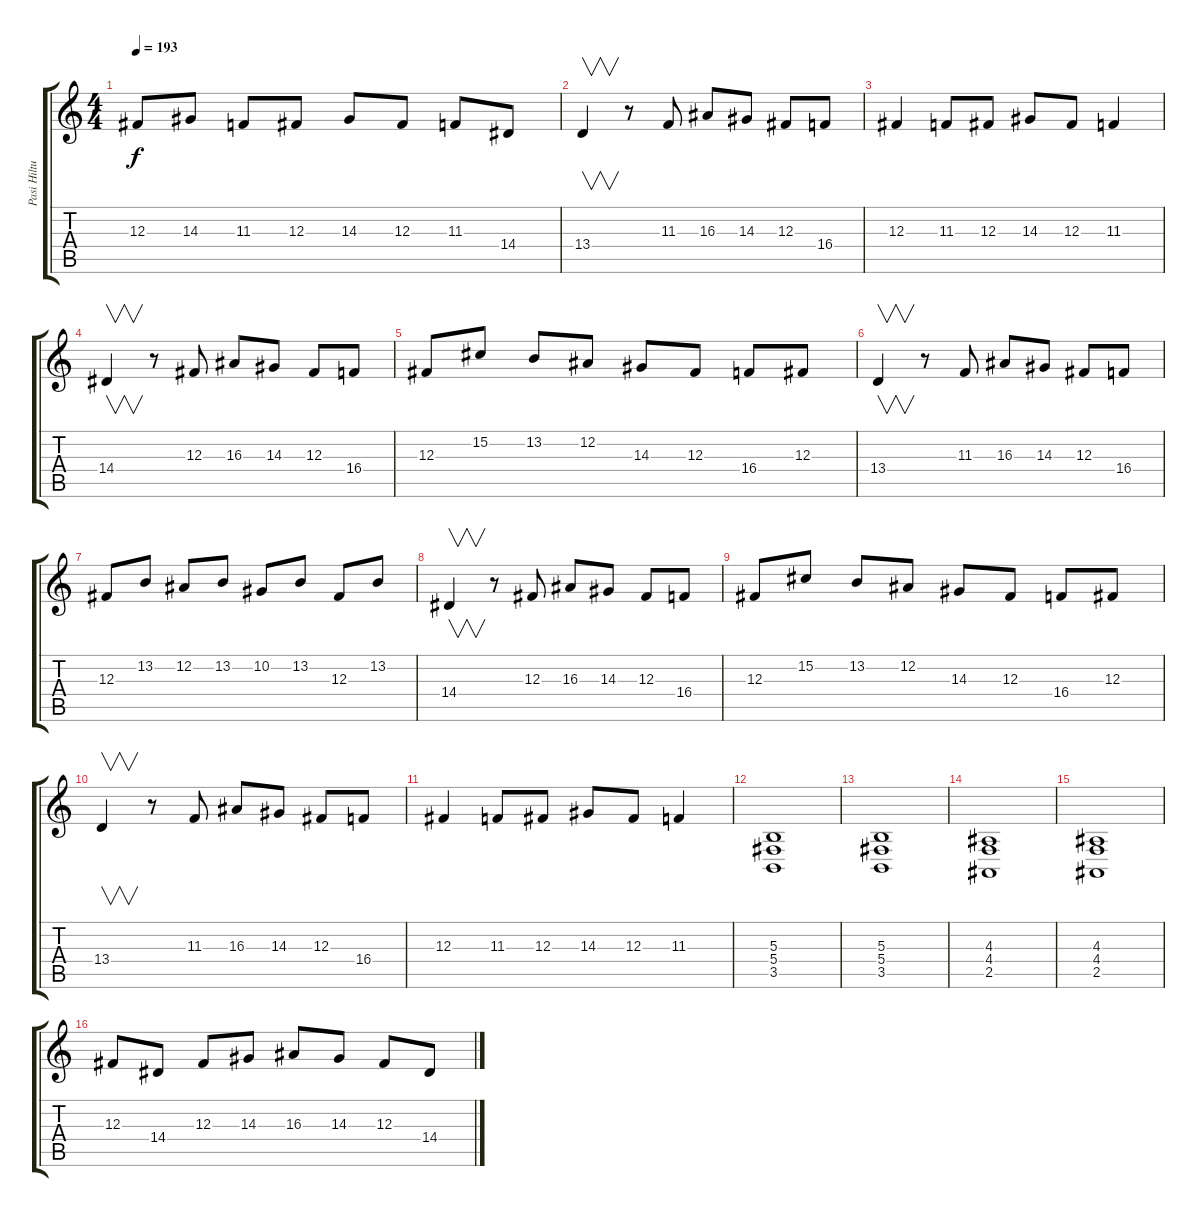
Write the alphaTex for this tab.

\track ("Pasi Hiltula " "Pasi Hiltu") {instrument stringensemble1}
\staff {score tabs}
\tuning (Eb4 Bb3 Gb3 Db3 Ab2 Eb2) {hide}
\ts (4 4)
\tempo 193
\clef g2
\ks c
12.3.8{dy f} 14.3.8 11.3.8 12.3.8 14.3.8 12.3.8 11.3.8 14.4.8 |
13.4.4{v} r.8 11.3.8 16.3.8 14.3.8 12.3.8 16.4.8 |
12.3.4 11.3.8 12.3.8 14.3.8 12.3.8 11.3.4 |
14.4.4{v} r.8 12.3.8 16.3.8 14.3.8 12.3.8 16.4.8 |
12.3.8 15.2.8 13.2.8 12.2.8 14.3.8 12.3.8 16.4.8 12.3.8 |
13.4.4{v} r.8 11.3.8 16.3.8 14.3.8 12.3.8 16.4.8 |
12.3.8 13.2.8 12.2.8 13.2.8 10.2.8 13.2.8 12.3.8 13.2.8 |
14.4.4{v} r.8 12.3.8 16.3.8 14.3.8 12.3.8 16.4.8 |
12.3.8 15.2.8 13.2.8 12.2.8 14.3.8 12.3.8 16.4.8 12.3.8 |
13.4.4{v} r.8 11.3.8 16.3.8 14.3.8 12.3.8 16.4.8 |
12.3.4 11.3.8 12.3.8 14.3.8 12.3.8 11.3.4 |
(5.3 5.4 3.5).1{volume 10} |
(5.3 5.4 3.5).1 |
(4.3 4.4 2.5).1 |
(4.3 4.4 2.5).1 |
12.3.8{volume 10 instrument pad1newage} 14.4.8 12.3.8 14.3.8 16.3.8 14.3.8 12.3.8 14.4.8
